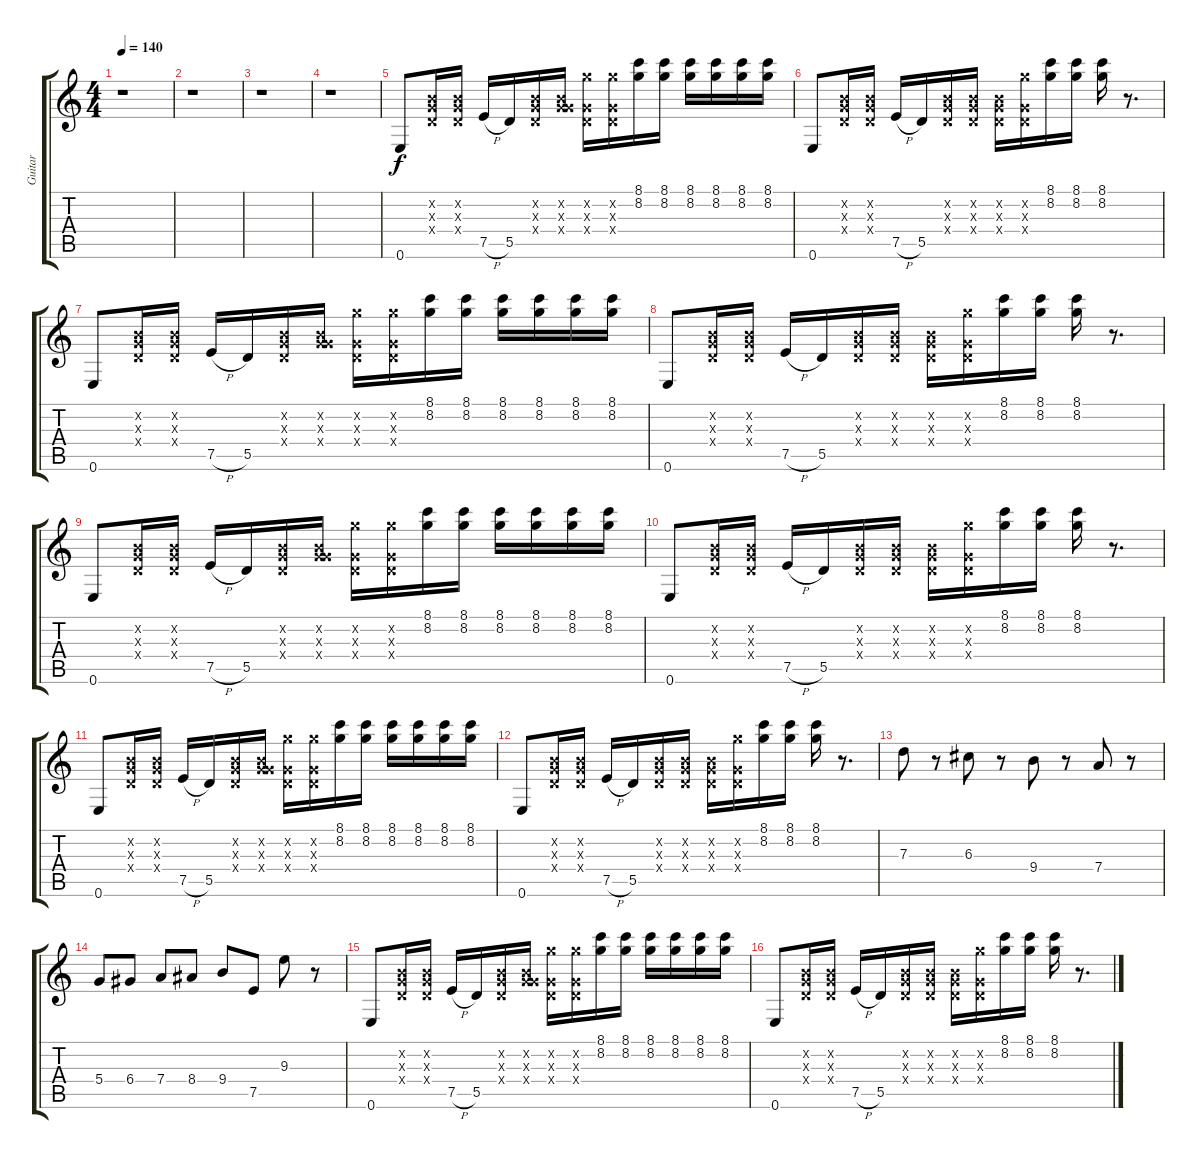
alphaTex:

\track ("Guitar" "Guitar") {instrument electricguitarclean}
\staff {score tabs}
\tuning (E4 B3 G3 D3 A2 E2) {hide}
\ts (4 4)
\tempo 140
\clef g2
\ks c
r.1{dy f instrument electricguitarclean} |
r.1 |
r.1 |
r.1 |
0.6.8 (0.2{x} 0.3{x} 0.4{x}).16 (0.2{x} 0.3{x} 0.4{x}).16 7.5{h}.16 5.5.16 (0.2{x} 0.3{x} 0.4{x}).16 (0.2{x} 0.3{x} 5.4{x}).16 (8.2{x} 0.3{x} 0.4{x}).16 (8.2{x} 0.3{x} 0.4{x}).16 (8.1 8.2).16 (8.1 8.2).16 (8.1 8.2).16 (8.1 8.2).16 (8.1 8.2).16 (8.1 8.2).16 |
0.6.8 (0.2{x} 0.3{x} 0.4{x}).16 (0.2{x} 0.3{x} 0.4{x}).16 7.5{h}.16 5.5.16 (0.2{x} 0.3{x} 0.4{x}).16 (0.2{x} 0.3{x} 0.4{x}).16 (0.2{x} 0.3{x} 0.4{x}).16 (8.2{x} 0.3{x} 0.4{x}).16 (8.1 8.2).16 (8.1 8.2).16 (8.1 8.2).16 r.8{d} |
0.6.8 (0.2{x} 0.3{x} 0.4{x}).16 (0.2{x} 0.3{x} 0.4{x}).16 7.5{h}.16 5.5.16 (0.2{x} 0.3{x} 0.4{x}).16 (0.2{x} 0.3{x} 5.4{x}).16 (8.2{x} 0.3{x} 0.4{x}).16 (8.2{x} 0.3{x} 0.4{x}).16 (8.1 8.2).16 (8.1 8.2).16 (8.1 8.2).16 (8.1 8.2).16 (8.1 8.2).16 (8.1 8.2).16 |
0.6.8 (0.2{x} 0.3{x} 0.4{x}).16 (0.2{x} 0.3{x} 0.4{x}).16 7.5{h}.16 5.5.16 (0.2{x} 0.3{x} 0.4{x}).16 (0.2{x} 0.3{x} 0.4{x}).16 (0.2{x} 0.3{x} 0.4{x}).16 (8.2{x} 0.3{x} 0.4{x}).16 (8.1 8.2).16 (8.1 8.2).16 (8.1 8.2).16 r.8{d} |
0.6.8 (0.2{x} 0.3{x} 0.4{x}).16 (0.2{x} 0.3{x} 0.4{x}).16 7.5{h}.16 5.5.16 (0.2{x} 0.3{x} 0.4{x}).16 (0.2{x} 0.3{x} 5.4{x}).16 (8.2{x} 0.3{x} 0.4{x}).16 (8.2{x} 0.3{x} 0.4{x}).16 (8.1 8.2).16 (8.1 8.2).16 (8.1 8.2).16 (8.1 8.2).16 (8.1 8.2).16 (8.1 8.2).16 |
0.6.8 (0.2{x} 0.3{x} 0.4{x}).16 (0.2{x} 0.3{x} 0.4{x}).16 7.5{h}.16 5.5.16 (0.2{x} 0.3{x} 0.4{x}).16 (0.2{x} 0.3{x} 0.4{x}).16 (0.2{x} 0.3{x} 0.4{x}).16 (8.2{x} 0.3{x} 0.4{x}).16 (8.1 8.2).16 (8.1 8.2).16 (8.1 8.2).16 r.8{d} |
0.6.8 (0.2{x} 0.3{x} 0.4{x}).16 (0.2{x} 0.3{x} 0.4{x}).16 7.5{h}.16 5.5.16 (0.2{x} 0.3{x} 0.4{x}).16 (0.2{x} 0.3{x} 5.4{x}).16 (8.2{x} 0.3{x} 0.4{x}).16 (8.2{x} 0.3{x} 0.4{x}).16 (8.1 8.2).16 (8.1 8.2).16 (8.1 8.2).16 (8.1 8.2).16 (8.1 8.2).16 (8.1 8.2).16 |
0.6.8 (0.2{x} 0.3{x} 0.4{x}).16 (0.2{x} 0.3{x} 0.4{x}).16 7.5{h}.16 5.5.16 (0.2{x} 0.3{x} 0.4{x}).16 (0.2{x} 0.3{x} 0.4{x}).16 (0.2{x} 0.3{x} 0.4{x}).16 (8.2{x} 0.3{x} 0.4{x}).16 (8.1 8.2).16 (8.1 8.2).16 (8.1 8.2).16 r.8{d} |
7.3.8 r.8 6.3.8 r.8 9.4.8 r.8 7.4.8 r.8 |
5.4.8 6.4.8 7.4.8 8.4.8 9.4.8 7.5.8 9.3.8 r.8 |
0.6.8 (0.2{x} 0.3{x} 0.4{x}).16 (0.2{x} 0.3{x} 0.4{x}).16 7.5{h}.16 5.5.16 (0.2{x} 0.3{x} 0.4{x}).16 (0.2{x} 0.3{x} 5.4{x}).16 (8.2{x} 0.3{x} 0.4{x}).16 (8.2{x} 0.3{x} 0.4{x}).16 (8.1 8.2).16 (8.1 8.2).16 (8.1 8.2).16 (8.1 8.2).16 (8.1 8.2).16 (8.1 8.2).16 |
0.6.8 (0.2{x} 0.3{x} 0.4{x}).16 (0.2{x} 0.3{x} 0.4{x}).16 7.5{h}.16 5.5.16 (0.2{x} 0.3{x} 0.4{x}).16 (0.2{x} 0.3{x} 0.4{x}).16 (0.2{x} 0.3{x} 0.4{x}).16 (8.2{x} 0.3{x} 0.4{x}).16 (8.1 8.2).16 (8.1 8.2).16 (8.1 8.2).16 r.8{d}
